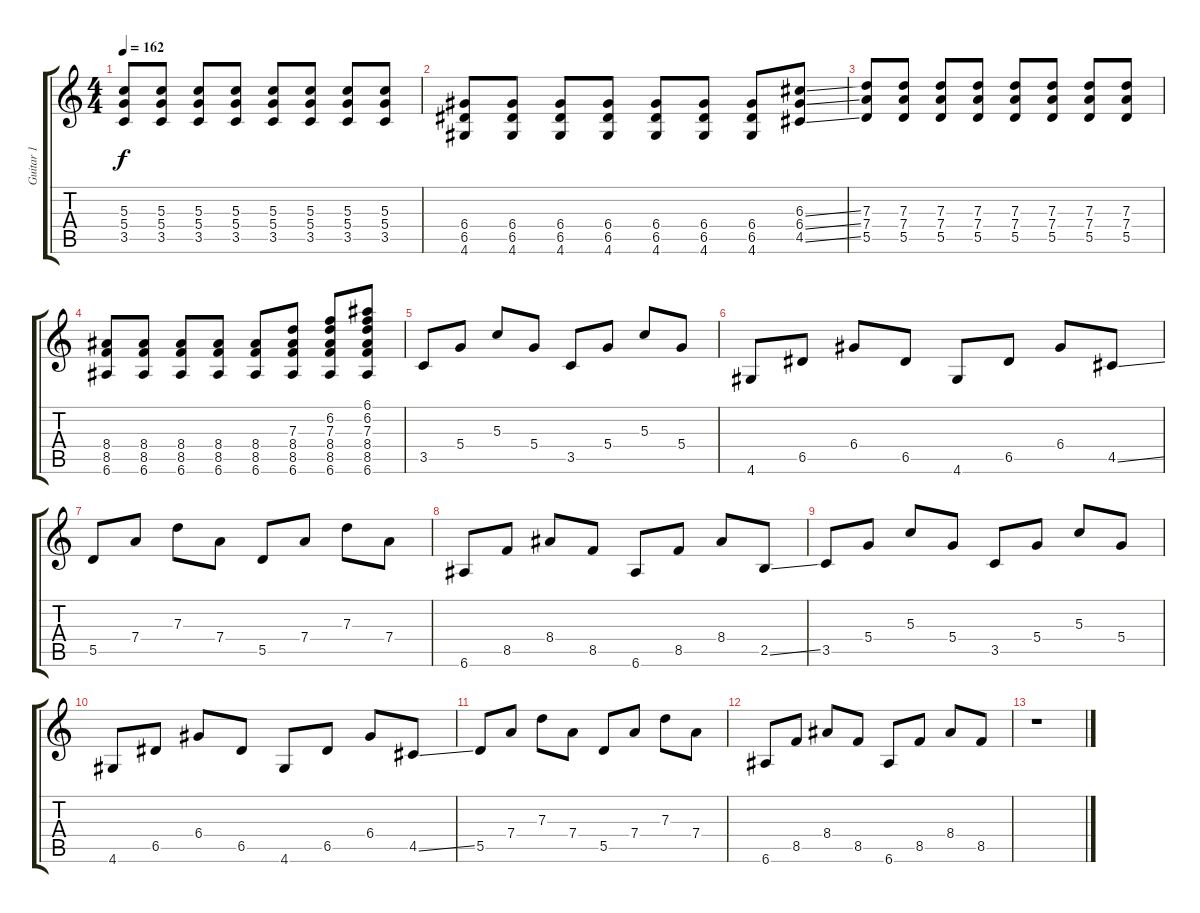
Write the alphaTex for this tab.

\track ("Guitar 1" "Guitar 1") {instrument overdrivenguitar}
\staff {score tabs}
\tuning (E4 B3 G3 D3 A2 E2) {hide}
\ts (4 4)
\tempo 162
\clef g2
\ks c
(5.3 5.4 3.5).8{dy f} (5.3 5.4 3.5).8 (5.3 5.4 3.5).8 (5.3 5.4 3.5).8 (5.3 5.4 3.5).8 (5.3 5.4 3.5).8 (5.3 5.4 3.5).8 (5.3 5.4 3.5).8 |
(6.4 6.5 4.6).8 (6.4 6.5 4.6).8 (6.4 6.5 4.6).8 (6.4 6.5 4.6).8 (6.4 6.5 4.6).8 (6.4 6.5 4.6).8 (6.4 6.5 4.6).8 (6.3{ss} 6.4{ss} 4.5{ss}).8 |
(7.3 7.4 5.5).8 (7.3 7.4 5.5).8 (7.3 7.4 5.5).8 (7.3 7.4 5.5).8 (7.3 7.4 5.5).8 (7.3 7.4 5.5).8 (7.3 7.4 5.5).8 (7.3 7.4 5.5).8 |
(8.4 8.5 6.6).8 (8.4 8.5 6.6).8 (8.4 8.5 6.6).8 (8.4 8.5 6.6).8 (8.4 8.5 6.6).8 (7.3 8.4 8.5 6.6).8 (6.2 7.3 8.4 8.5 6.6).8 (6.1 6.2 7.3 8.4 8.5 6.6).8 |
3.5.8 5.4.8 5.3.8 5.4.8 3.5.8 5.4.8 5.3.8 5.4.8 |
4.6.8 6.5.8 6.4.8 6.5.8 4.6.8 6.5.8 6.4.8 4.5{ss}.8 |
5.5.8 7.4.8 7.3.8 7.4.8 5.5.8 7.4.8 7.3.8 7.4.8 |
6.6.8 8.5.8 8.4.8 8.5.8 6.6.8 8.5.8 8.4.8 2.5{ss}.8 |
3.5.8 5.4.8 5.3.8 5.4.8 3.5.8 5.4.8 5.3.8 5.4.8 |
4.6.8 6.5.8 6.4.8 6.5.8 4.6.8 6.5.8 6.4.8 4.5{ss}.8 |
5.5.8 7.4.8 7.3.8 7.4.8 5.5.8 7.4.8 7.3.8 7.4.8 |
6.6.8 8.5.8 8.4.8 8.5.8 6.6.8 8.5.8 8.4.8 8.5.8 |
r.1
